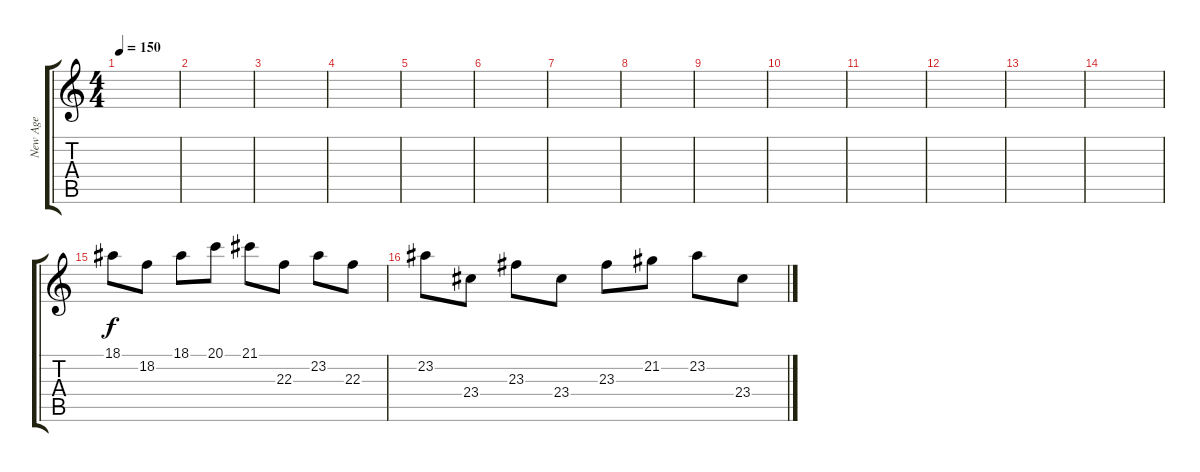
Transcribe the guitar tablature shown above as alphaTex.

\track ("New Age" "New Age") {instrument pad1newage}
\staff {score tabs}
\tuning (E4 B3 G3 D3 A2 E2) {hide}
\ts (4 4)
\tempo 150
\clef g2
\ks c
|
|
|
|
|
|
|
|
|
|
|
|
|
|
18.1.8 18.2.8 18.1.8 20.1.8 21.1.8 22.3.8 23.2.8 22.3.8 |
23.2.8 23.4.8 23.3.8 23.4.8 23.3.8 21.2.8 23.2.8 23.4.8
